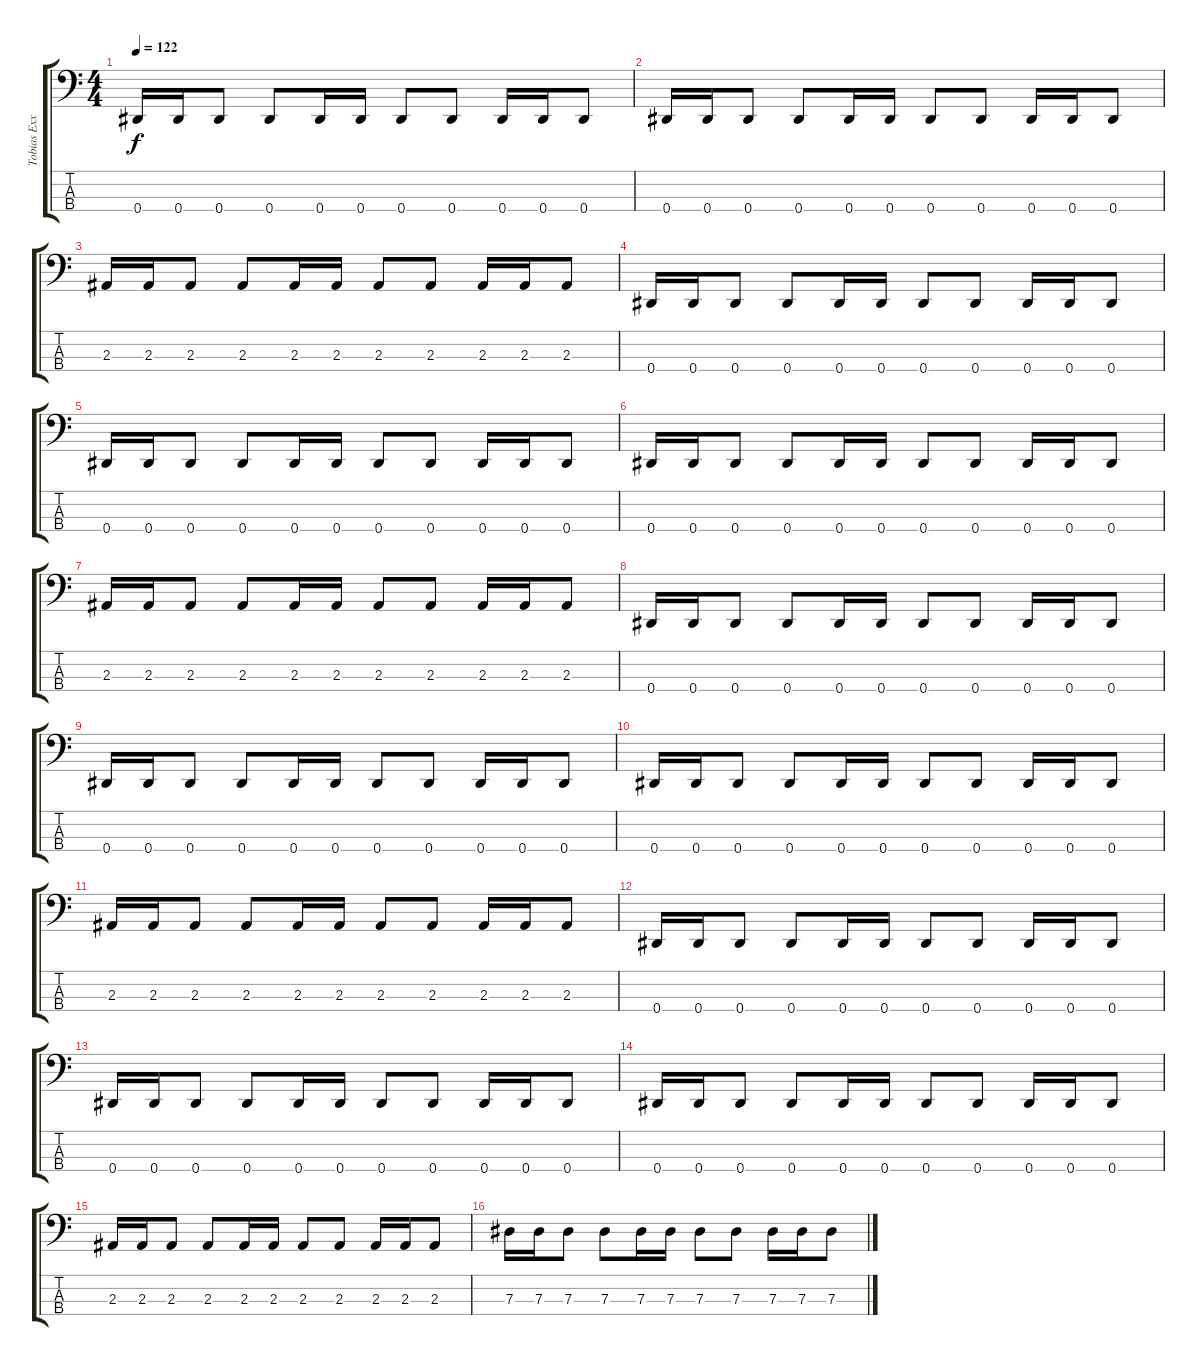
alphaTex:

\track ("Tobias Exxel" "Tobias Exx") {instrument electricbassfinger}
\staff {score tabs}
\tuning (Gb2 Db2 Ab1 Eb1) {hide}
\ts (4 4)
\tempo 122
\clef f4
\ks c
0.4.16{dy f} 0.4.16 0.4.8 0.4.8 0.4.16 0.4.16 0.4.8 0.4.8 0.4.16 0.4.16 0.4.8 |
0.4.16 0.4.16 0.4.8 0.4.8 0.4.16 0.4.16 0.4.8 0.4.8 0.4.16 0.4.16 0.4.8 |
2.3.16 2.3.16 2.3.8 2.3.8 2.3.16 2.3.16 2.3.8 2.3.8 2.3.16 2.3.16 2.3.8 |
0.4.16 0.4.16 0.4.8 0.4.8 0.4.16 0.4.16 0.4.8 0.4.8 0.4.16 0.4.16 0.4.8 |
0.4.16 0.4.16 0.4.8 0.4.8 0.4.16 0.4.16 0.4.8 0.4.8 0.4.16 0.4.16 0.4.8 |
0.4.16 0.4.16 0.4.8 0.4.8 0.4.16 0.4.16 0.4.8 0.4.8 0.4.16 0.4.16 0.4.8 |
2.3.16 2.3.16 2.3.8 2.3.8 2.3.16 2.3.16 2.3.8 2.3.8 2.3.16 2.3.16 2.3.8 |
0.4.16 0.4.16 0.4.8 0.4.8 0.4.16 0.4.16 0.4.8 0.4.8 0.4.16 0.4.16 0.4.8 |
0.4.16 0.4.16 0.4.8 0.4.8 0.4.16 0.4.16 0.4.8 0.4.8 0.4.16 0.4.16 0.4.8 |
0.4.16 0.4.16 0.4.8 0.4.8 0.4.16 0.4.16 0.4.8 0.4.8 0.4.16 0.4.16 0.4.8 |
2.3.16 2.3.16 2.3.8 2.3.8 2.3.16 2.3.16 2.3.8 2.3.8 2.3.16 2.3.16 2.3.8 |
0.4.16 0.4.16 0.4.8 0.4.8 0.4.16 0.4.16 0.4.8 0.4.8 0.4.16 0.4.16 0.4.8 |
0.4.16 0.4.16 0.4.8 0.4.8 0.4.16 0.4.16 0.4.8 0.4.8 0.4.16 0.4.16 0.4.8 |
0.4.16 0.4.16 0.4.8 0.4.8 0.4.16 0.4.16 0.4.8 0.4.8 0.4.16 0.4.16 0.4.8 |
2.3.16 2.3.16 2.3.8 2.3.8 2.3.16 2.3.16 2.3.8 2.3.8 2.3.16 2.3.16 2.3.8 |
7.3.16 7.3.16 7.3.8 7.3.8 7.3.16 7.3.16 7.3.8 7.3.8 7.3.16 7.3.16 7.3.8
